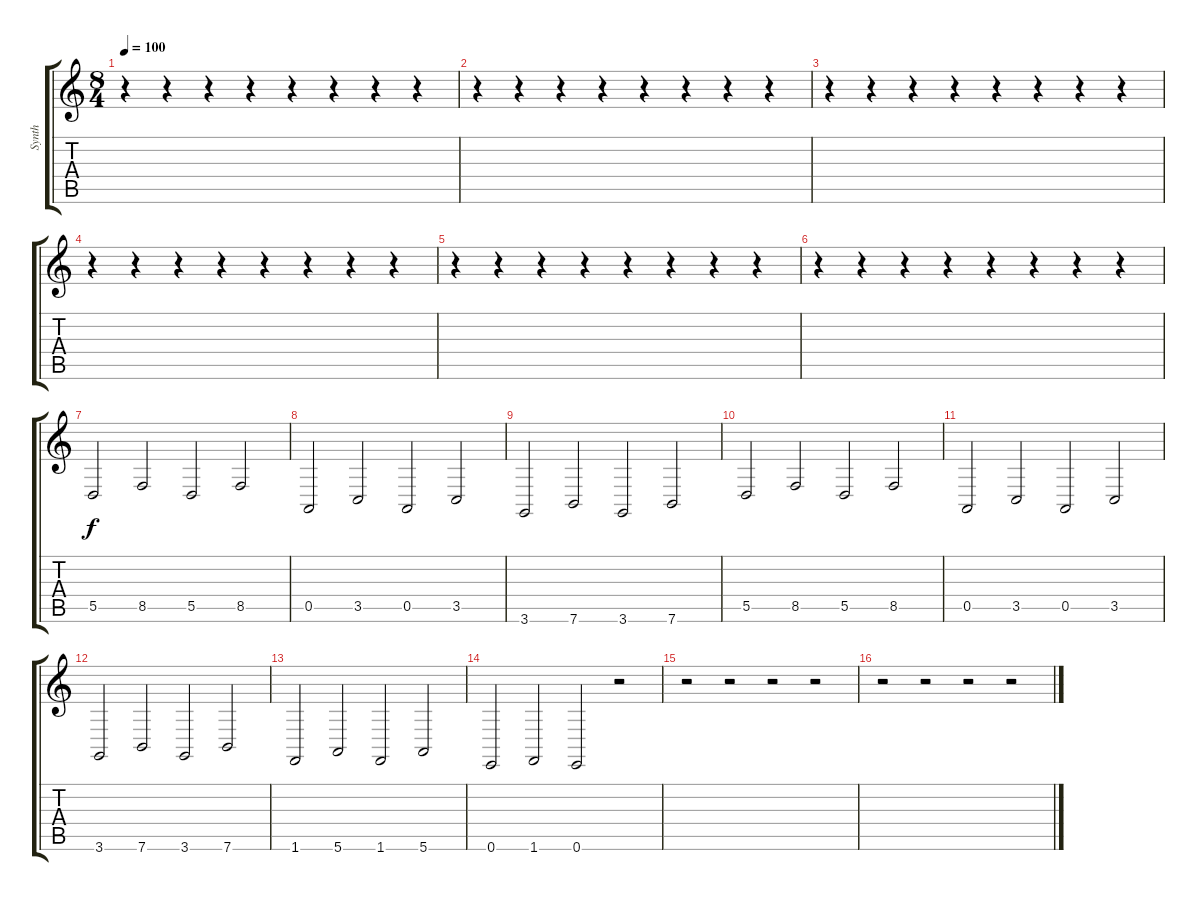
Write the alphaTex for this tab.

\track ("Synth" "Synth") {instrument stringensemble1}
\staff {score tabs}
\tuning (E4 B3 G3 D3 A2 E2) {hide}
\ts (8 4)
\tempo 100
\clef g2
\ks c
r.4{dy f instrument stringensemble1} r.4 r.4 r.4 r.4 r.4 r.4 r.4 |
r.4 r.4 r.4 r.4 r.4 r.4 r.4 r.4 |
r.4 r.4 r.4 r.4 r.4 r.4 r.4 r.4 |
r.4 r.4 r.4 r.4 r.4 r.4 r.4 r.4 |
r.4 r.4 r.4 r.4 r.4 r.4 r.4 r.4 |
r.4 r.4 r.4 r.4 r.4 r.4 r.4 r.4 |
5.5.2 8.5.2 5.5.2 8.5.2 |
0.5.2 3.5.2 0.5.2 3.5.2 |
3.6.2 7.6.2 3.6.2 7.6.2 |
5.5.2 8.5.2 5.5.2 8.5.2 |
0.5.2 3.5.2 0.5.2 3.5.2 |
3.6.2 7.6.2 3.6.2 7.6.2 |
1.6.2 5.6.2 1.6.2 5.6.2 |
0.6.2 1.6.2 0.6.2 r.2 |
r.2 r.2 r.2 r.2 |
r.2 r.2 r.2 r.2
